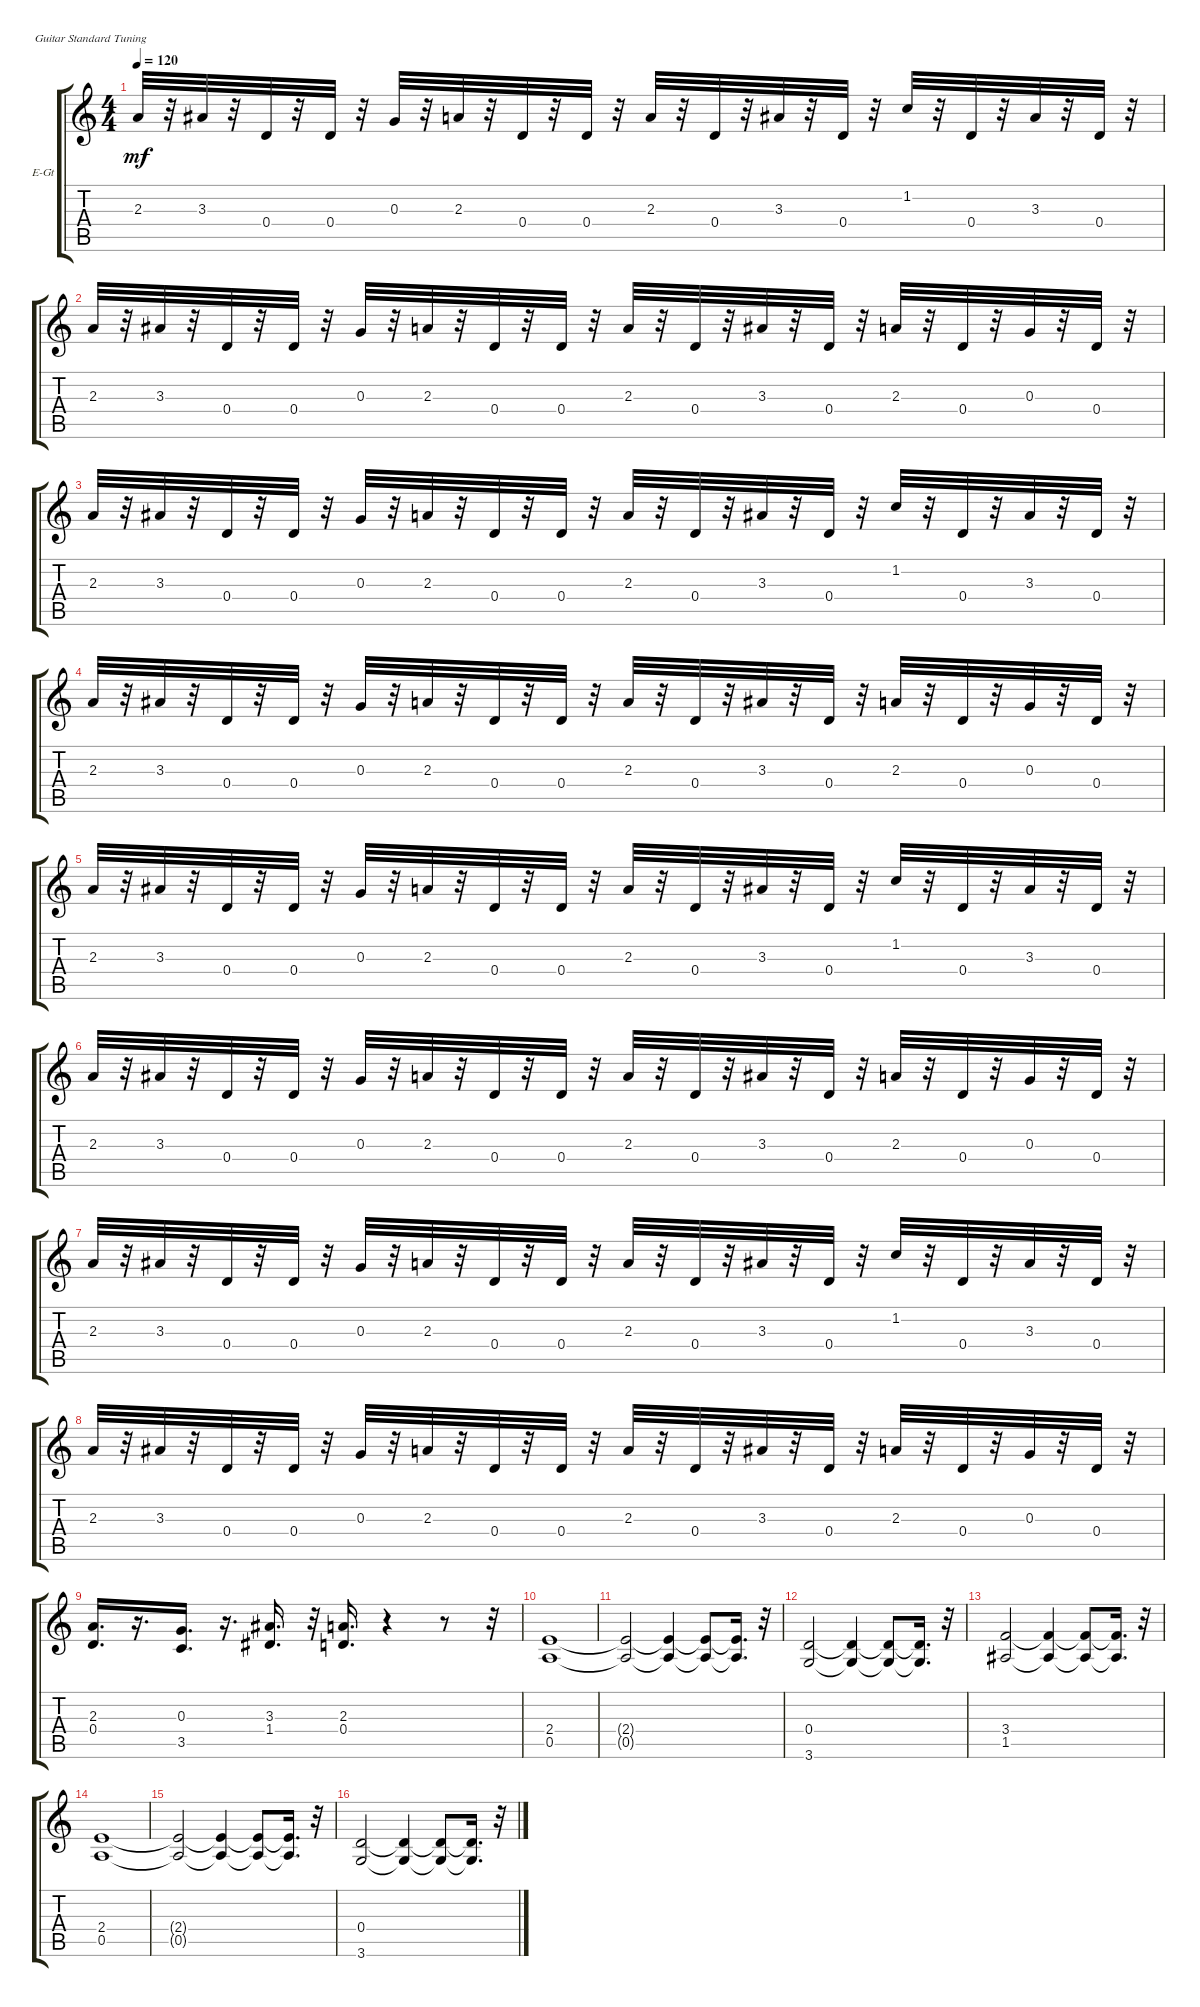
\bracketExtendMode groupsimilarinstruments
\firstSystemTrackNameOrientation horizontal
\otherSystemsTrackNameOrientation horizontal
\track ("" "E-Gt") {instrument electricguitarclean}
\staff {score tabs}
\tuning (E4 B3 G3 D3 A2 E2)
\ts (4 4)
\tempo 120
\clef g2
\ks c
2.3.32{dy mf} r.32 3.3.32 r.32 0.4.32 r.32 0.4.32 r.32 0.3.32 r.32 2.3.32 r.32 0.4.32 r.32 0.4.32 r.32 2.3.32 r.32 0.4.32 r.32 3.3.32 r.32 0.4.32 r.32 1.2.32 r.32 0.4.32 r.32 3.3.32 r.32 0.4.32 r.32 |
2.3.32 r.32 3.3.32 r.32 0.4.32 r.32 0.4.32 r.32 0.3.32 r.32 2.3.32 r.32 0.4.32 r.32 0.4.32 r.32 2.3.32 r.32 0.4.32 r.32 3.3.32 r.32 0.4.32 r.32 2.3.32 r.32 0.4.32 r.32 0.3.32 r.32 0.4.32 r.32 |
2.3.32 r.32 3.3.32 r.32 0.4.32 r.32 0.4.32 r.32 0.3.32 r.32 2.3.32 r.32 0.4.32 r.32 0.4.32 r.32 2.3.32 r.32 0.4.32 r.32 3.3.32 r.32 0.4.32 r.32 1.2.32 r.32 0.4.32 r.32 3.3.32 r.32 0.4.32 r.32 |
2.3.32 r.32 3.3.32 r.32 0.4.32 r.32 0.4.32 r.32 0.3.32 r.32 2.3.32 r.32 0.4.32 r.32 0.4.32 r.32 2.3.32 r.32 0.4.32 r.32 3.3.32 r.32 0.4.32 r.32 2.3.32 r.32 0.4.32 r.32 0.3.32 r.32 0.4.32 r.32 |
2.3.32 r.32 3.3.32 r.32 0.4.32 r.32 0.4.32 r.32 0.3.32 r.32 2.3.32 r.32 0.4.32 r.32 0.4.32 r.32 2.3.32 r.32 0.4.32 r.32 3.3.32 r.32 0.4.32 r.32 1.2.32 r.32 0.4.32 r.32 3.3.32 r.32 0.4.32 r.32 |
2.3.32 r.32 3.3.32 r.32 0.4.32 r.32 0.4.32 r.32 0.3.32 r.32 2.3.32 r.32 0.4.32 r.32 0.4.32 r.32 2.3.32 r.32 0.4.32 r.32 3.3.32 r.32 0.4.32 r.32 2.3.32 r.32 0.4.32 r.32 0.3.32 r.32 0.4.32 r.32 |
2.3.32 r.32 3.3.32 r.32 0.4.32 r.32 0.4.32 r.32 0.3.32 r.32 2.3.32 r.32 0.4.32 r.32 0.4.32 r.32 2.3.32 r.32 0.4.32 r.32 3.3.32 r.32 0.4.32 r.32 1.2.32 r.32 0.4.32 r.32 3.3.32 r.32 0.4.32 r.32 |
2.3.32 r.32 3.3.32 r.32 0.4.32 r.32 0.4.32 r.32 0.3.32 r.32 2.3.32 r.32 0.4.32 r.32 0.4.32 r.32 2.3.32 r.32 0.4.32 r.32 3.3.32 r.32 0.4.32 r.32 2.3.32 r.32 0.4.32 r.32 0.3.32 r.32 0.4.32 r.32 |
(2.3 0.4).16{d} r.16{d} (0.3 3.5).16{d} r.16{d} (3.3 1.4).16{d} r.32 (2.3 0.4).16{d} r.4 r.8 r.32 |
(0.5 2.4).1 |
(0.5{t} 2.4{t}).2 (0.5{t} 2.4{t}).4 (0.5{t} 2.4{t}).8 (0.5{t} 2.4{t}).16{d} r.32 |
(0.4 3.6).2 (0.4{t} 3.6{t}).4 (0.4{t} 3.6{t}).8 (0.4{t} 3.6{t}).16{d} r.32 |
(3.4 1.5).2 (3.4{t} 1.5{t}).4 (3.4{t} 1.5{t}).8 (3.4{t} 1.5{t}).16{d} r.32 |
(0.5 2.4).1 |
(0.5{t} 2.4{t}).2 (0.5{t} 2.4{t}).4 (0.5{t} 2.4{t}).8 (0.5{t} 2.4{t}).16{d} r.32 |
(0.4 3.6).2 (0.4{t} 3.6{t}).4 (0.4{t} 3.6{t}).8 (0.4{t} 3.6{t}).16{d} r.32
